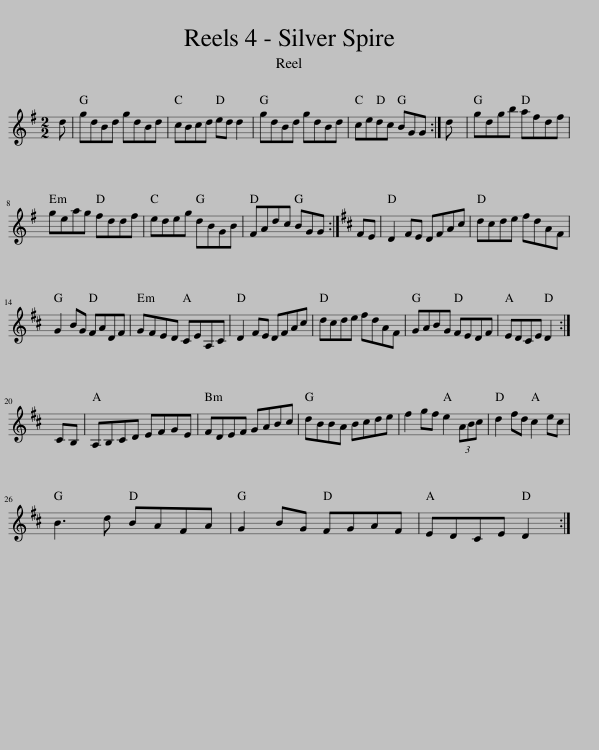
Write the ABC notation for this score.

X:1
L:1/8
M:2/2
I:linebreak $
K:G
V:1 treble
V:1
 d | gdBd gdBd | cBcd ed d2 | gdBd gdBd | cedc BGG :| %5
 d | gdgb afdf |$ geag fddf | edeg dBGB | FAdc BGG :| %10
[K:D] FE | D2 FE DFAc | dcde fdAF |$ G2 BG FADF | GFED CEA,C | %15
 D2 FE DFAc | dcde fdAF | GABG FEDF | EDCE D2 :|$ CB, | %20
 A,B,CD EFGE | FDEF GABc | dBBA Bcde | f2 gf e2 (3ABc | d2 fd c2 ec |$ %25
 B3 d BAFA | G2 BG FGAF | EDCE D2 :| %28
